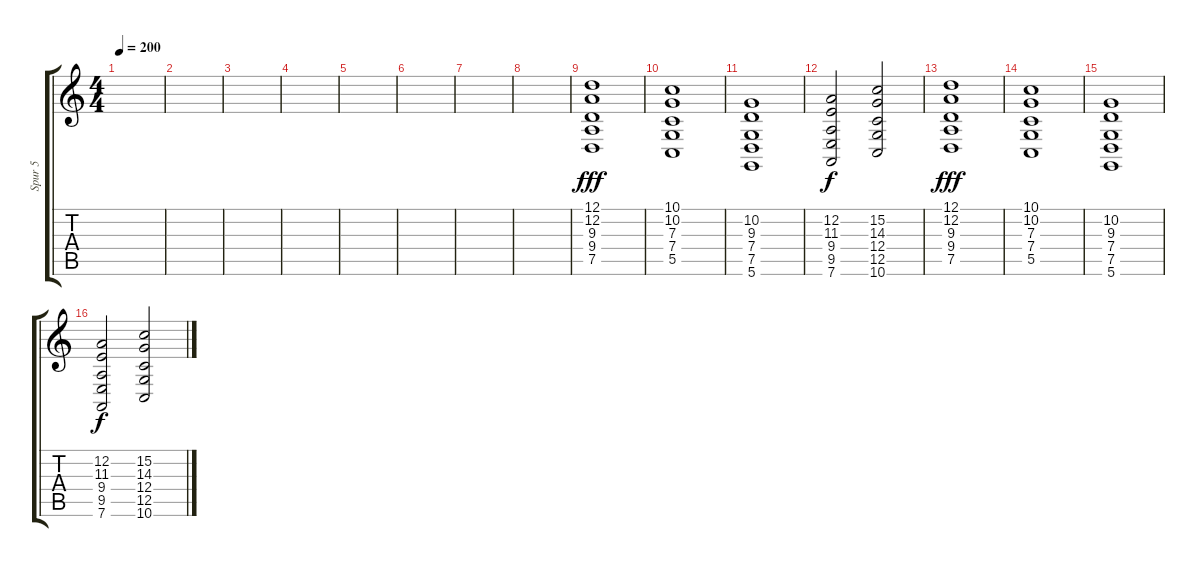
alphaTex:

\track ("Spur 5" "Spur 5") {instrument churchorgan}
\staff {score tabs}
\tuning (D4 A3 F3 C3 G2 D2) {hide}
\ts (4 4)
\tempo 200
\clef g2
\ks c
|
|
|
|
|
|
|
|
(12.1 12.2 9.3 9.4 7.5).1{dy fff} |
(10.1 10.2 7.3 7.4 5.5).1 |
(10.2 9.3 7.4 7.5 5.6).1 |
(12.2 11.3 9.4 9.5 7.6).2{dy f} (15.2 14.3 12.4 12.5 10.6).2 |
(12.1 12.2 9.3 9.4 7.5).1{dy fff} |
(10.1 10.2 7.3 7.4 5.5).1 |
(10.2 9.3 7.4 7.5 5.6).1 |
(12.2 11.3 9.4 9.5 7.6).2{dy f} (15.2 14.3 12.4 12.5 10.6).2
